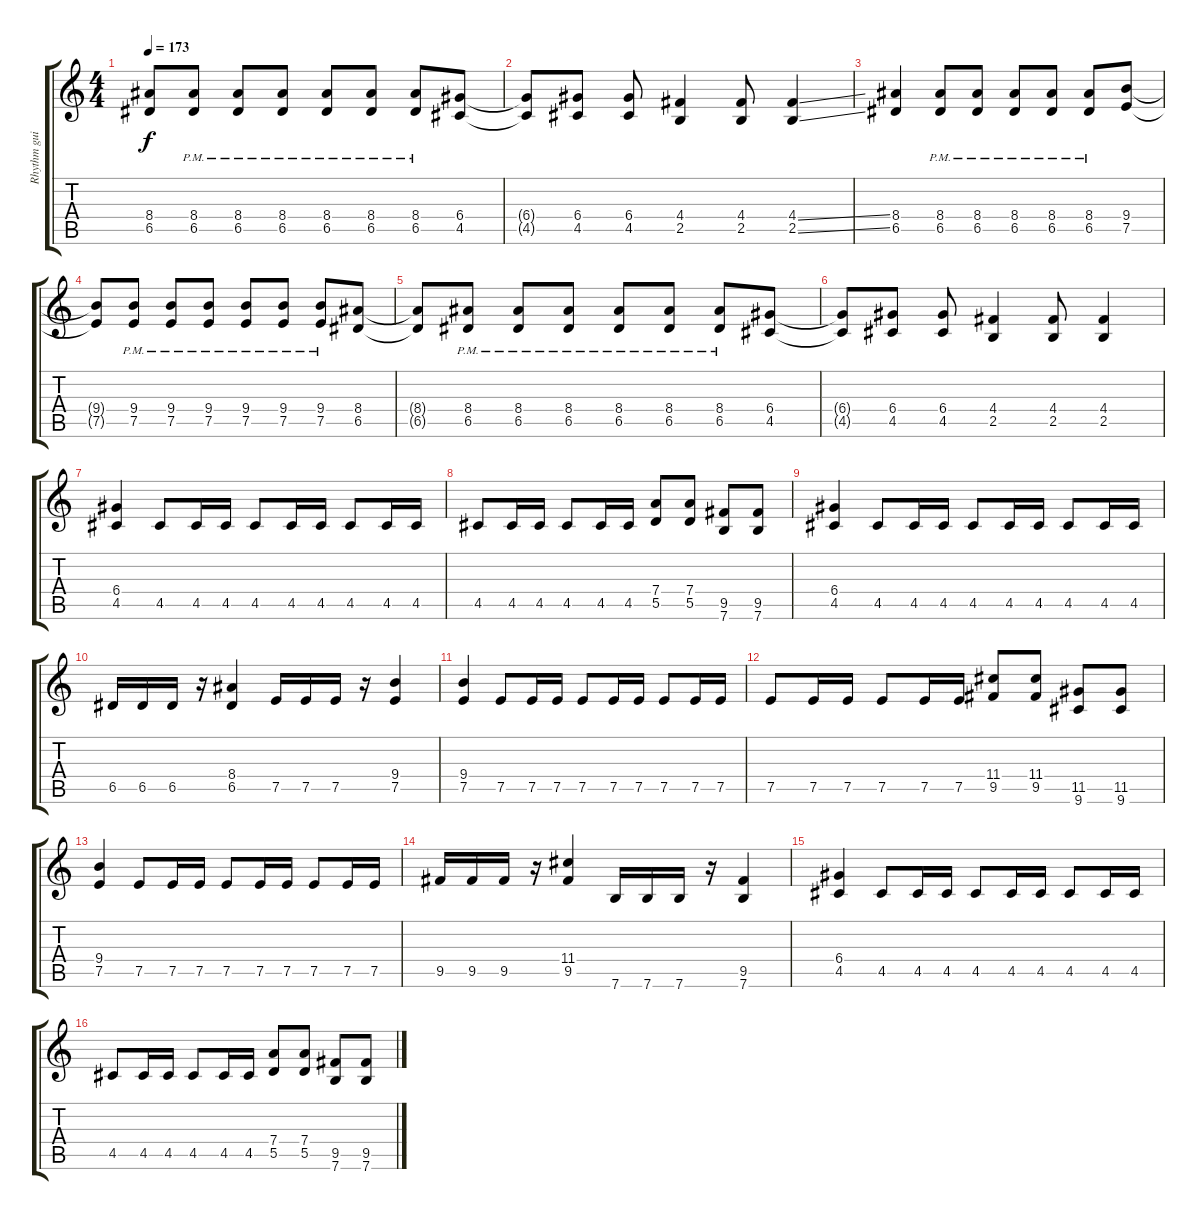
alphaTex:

\track ("Rhythm guitar" "Rhythm gui") {instrument distortionguitar}
\staff {score tabs}
\tuning (E4 B3 G3 D3 A2 E2) {hide}
\ts (4 4)
\tempo 173
\clef g2
\ks c
(8.4{t} 6.5{t}).8{dy f} (8.4{pm} 6.5{pm}).8 (8.4{pm} 6.5{pm}).8 (8.4{pm} 6.5{pm}).8 (8.4{pm} 6.5{pm}).8 (8.4{pm} 6.5{pm}).8 (8.4{pm} 6.5{pm}).8 (6.4 4.5).8 |
(6.4{t} 4.5{t}).8 (6.4 4.5).8 (6.4 4.5).8 (4.4 2.5).4 (4.4 2.5).8 (4.4{ss} 2.5{ss}).4 |
(8.4 6.5).4 (8.4{pm} 6.5{pm}).8 (8.4{pm} 6.5{pm}).8 (8.4{pm} 6.5{pm}).8 (8.4{pm} 6.5{pm}).8 (8.4{pm} 6.5{pm}).8 (9.4 7.5).8 |
(9.4{t} 7.5{t}).8 (9.4{pm} 7.5{pm}).8 (9.4{pm} 7.5{pm}).8 (9.4{pm} 7.5{pm}).8 (9.4{pm} 7.5{pm}).8 (9.4{pm} 7.5{pm}).8 (9.4{pm} 7.5{pm}).8 (8.4 6.5).8 |
(8.4{t} 6.5{t}).8 (8.4{pm} 6.5{pm}).8 (8.4{pm} 6.5{pm}).8 (8.4{pm} 6.5{pm}).8 (8.4{pm} 6.5{pm}).8 (8.4{pm} 6.5{pm}).8 (8.4{pm} 6.5{pm}).8 (6.4 4.5).8 |
(6.4{t} 4.5{t}).8 (6.4 4.5).8 (6.4 4.5).8 (4.4 2.5).4 (4.4 2.5).8 (4.4 2.5).4 |
(6.4 4.5).4 4.5.8 4.5.16 4.5.16 4.5.8 4.5.16 4.5.16 4.5.8 4.5.16 4.5.16 |
4.5.8 4.5.16 4.5.16 4.5.8 4.5.16 4.5.16 (7.4 5.5).8 (7.4 5.5).8 (9.5 7.6).8 (9.5 7.6).8 |
(6.4 4.5).4 4.5.8 4.5.16 4.5.16 4.5.8 4.5.16 4.5.16 4.5.8 4.5.16 4.5.16 |
6.5.16 6.5.16 6.5.16 r.16 (8.4 6.5).4 7.5.16 7.5.16 7.5.16 r.16 (9.4 7.5).4 |
(9.4 7.5).4 7.5.8 7.5.16 7.5.16 7.5.8 7.5.16 7.5.16 7.5.8 7.5.16 7.5.16 |
7.5.8 7.5.16 7.5.16 7.5.8 7.5.16 7.5.16 (11.4 9.5).8 (11.4 9.5).8 (11.5 9.6).8 (11.5 9.6).8 |
(9.4 7.5).4 7.5.8 7.5.16 7.5.16 7.5.8 7.5.16 7.5.16 7.5.8 7.5.16 7.5.16 |
9.5.16 9.5.16 9.5.16 r.16 (11.4 9.5).4 7.6.16 7.6.16 7.6.16 r.16 (9.5 7.6).4 |
(6.4 4.5).4 4.5.8 4.5.16 4.5.16 4.5.8 4.5.16 4.5.16 4.5.8 4.5.16 4.5.16 |
4.5.8 4.5.16 4.5.16 4.5.8 4.5.16 4.5.16 (7.4 5.5).8 (7.4 5.5).8 (9.5 7.6).8 (9.5 7.6).8
